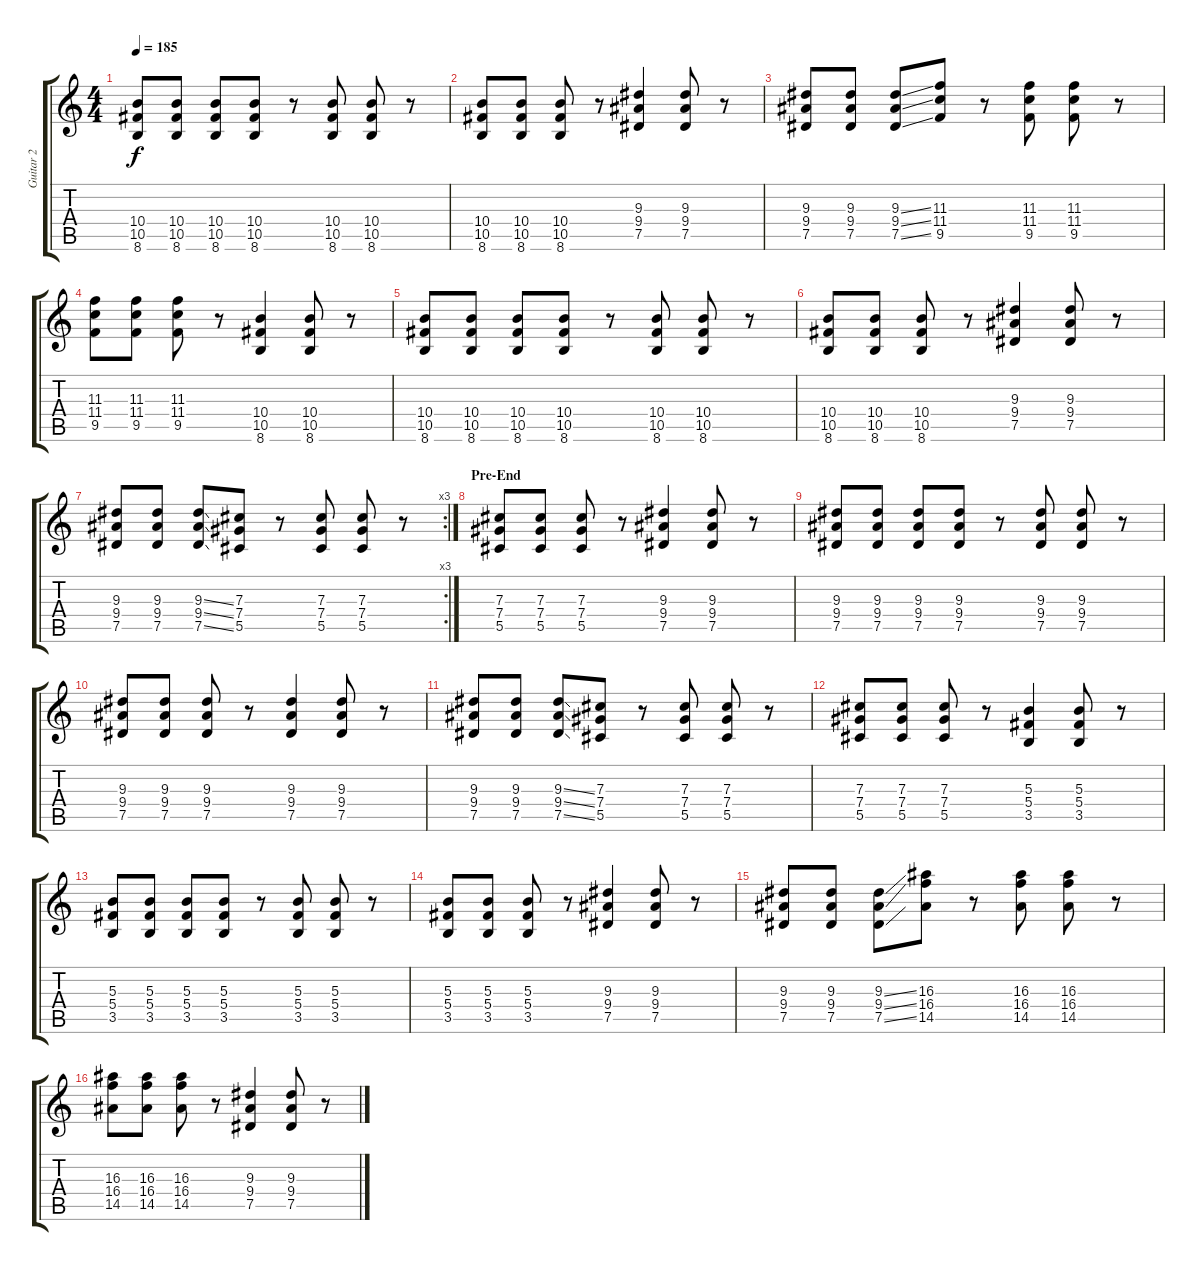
\track ("Guitar 2" "Guitar 2") {instrument distortionguitar}
\staff {score tabs}
\tuning (Eb4 Bb3 Gb3 Db3 Ab2 Eb2) {hide}
\ts (4 4)
\tempo 185
\clef g2
\ks c
(10.4 10.5 8.6).8{dy f} (10.4 10.5 8.6).8 (10.4 10.5 8.6).8 (10.4 10.5 8.6).8 r.8 (10.4 10.5 8.6).8 (10.4 10.5 8.6).8 r.8 |
(10.4 10.5 8.6).8 (10.4 10.5 8.6).8 (10.4 10.5 8.6).8 r.8 (9.3 9.4 7.5).4 (9.3 9.4 7.5).8 r.8 |
(9.3 9.4 7.5).8 (9.3 9.4 7.5).8 (9.3{ss} 9.4{ss} 7.5{ss}).8 (11.3 11.4 9.5).8 r.8 (11.3 11.4 9.5).8 (11.3 11.4 9.5).8 r.8 |
(11.3 11.4 9.5).8 (11.3 11.4 9.5).8 (11.3 11.4 9.5).8 r.8 (10.4 10.5 8.6).4 (10.4 10.5 8.6).8 r.8 |
(10.4 10.5 8.6).8 (10.4 10.5 8.6).8 (10.4 10.5 8.6).8 (10.4 10.5 8.6).8 r.8 (10.4 10.5 8.6).8 (10.4 10.5 8.6).8 r.8 |
(10.4 10.5 8.6).8 (10.4 10.5 8.6).8 (10.4 10.5 8.6).8 r.8 (9.3 9.4 7.5).4 (9.3 9.4 7.5).8 r.8 |
\rc 3
(9.3 9.4 7.5).8 (9.3 9.4 7.5).8 (9.3{ss} 9.4{ss} 7.5{ss}).8 (7.3 7.4 5.5).8 r.8 (7.3 7.4 5.5).8 (7.3 7.4 5.5).8 r.8 |
\section ("" "Pre-End")
(7.3 7.4 5.5).8 (7.3 7.4 5.5).8 (7.3 7.4 5.5).8 r.8 (9.3 9.4 7.5).4 (9.3 9.4 7.5).8 r.8 |
(9.3 9.4 7.5).8 (9.3 9.4 7.5).8 (9.3 9.4 7.5).8 (9.3 9.4 7.5).8 r.8 (9.3 9.4 7.5).8 (9.3 9.4 7.5).8 r.8 |
(9.3 9.4 7.5).8 (9.3 9.4 7.5).8 (9.3 9.4 7.5).8 r.8 (9.3 9.4 7.5).4 (9.3 9.4 7.5).8 r.8 |
(9.3 9.4 7.5).8 (9.3 9.4 7.5).8 (9.3{ss} 9.4{ss} 7.5{ss}).8 (7.3 7.4 5.5).8 r.8 (7.3 7.4 5.5).8 (7.3 7.4 5.5).8 r.8 |
(7.3 7.4 5.5).8 (7.3 7.4 5.5).8 (7.3 7.4 5.5).8 r.8 (5.3 5.4 3.5).4 (5.3 5.4 3.5).8 r.8 |
(5.3 5.4 3.5).8 (5.3 5.4 3.5).8 (5.3 5.4 3.5).8 (5.3 5.4 3.5).8 r.8 (5.3 5.4 3.5).8 (5.3 5.4 3.5).8 r.8 |
(5.3 5.4 3.5).8 (5.3 5.4 3.5).8 (5.3 5.4 3.5).8 r.8 (9.3 9.4 7.5).4 (9.3 9.4 7.5).8 r.8 |
(9.3 9.4 7.5).8 (9.3 9.4 7.5).8 (9.3{ss} 9.4{ss} 7.5{ss}).8 (16.3 16.4 14.5).8 r.8 (16.3 16.4 14.5).8 (16.3 16.4 14.5).8 r.8 |
(16.3 16.4 14.5).8 (16.3 16.4 14.5).8 (16.3 16.4 14.5).8 r.8 (9.3 9.4 7.5).4 (9.3 9.4 7.5).8 r.8
